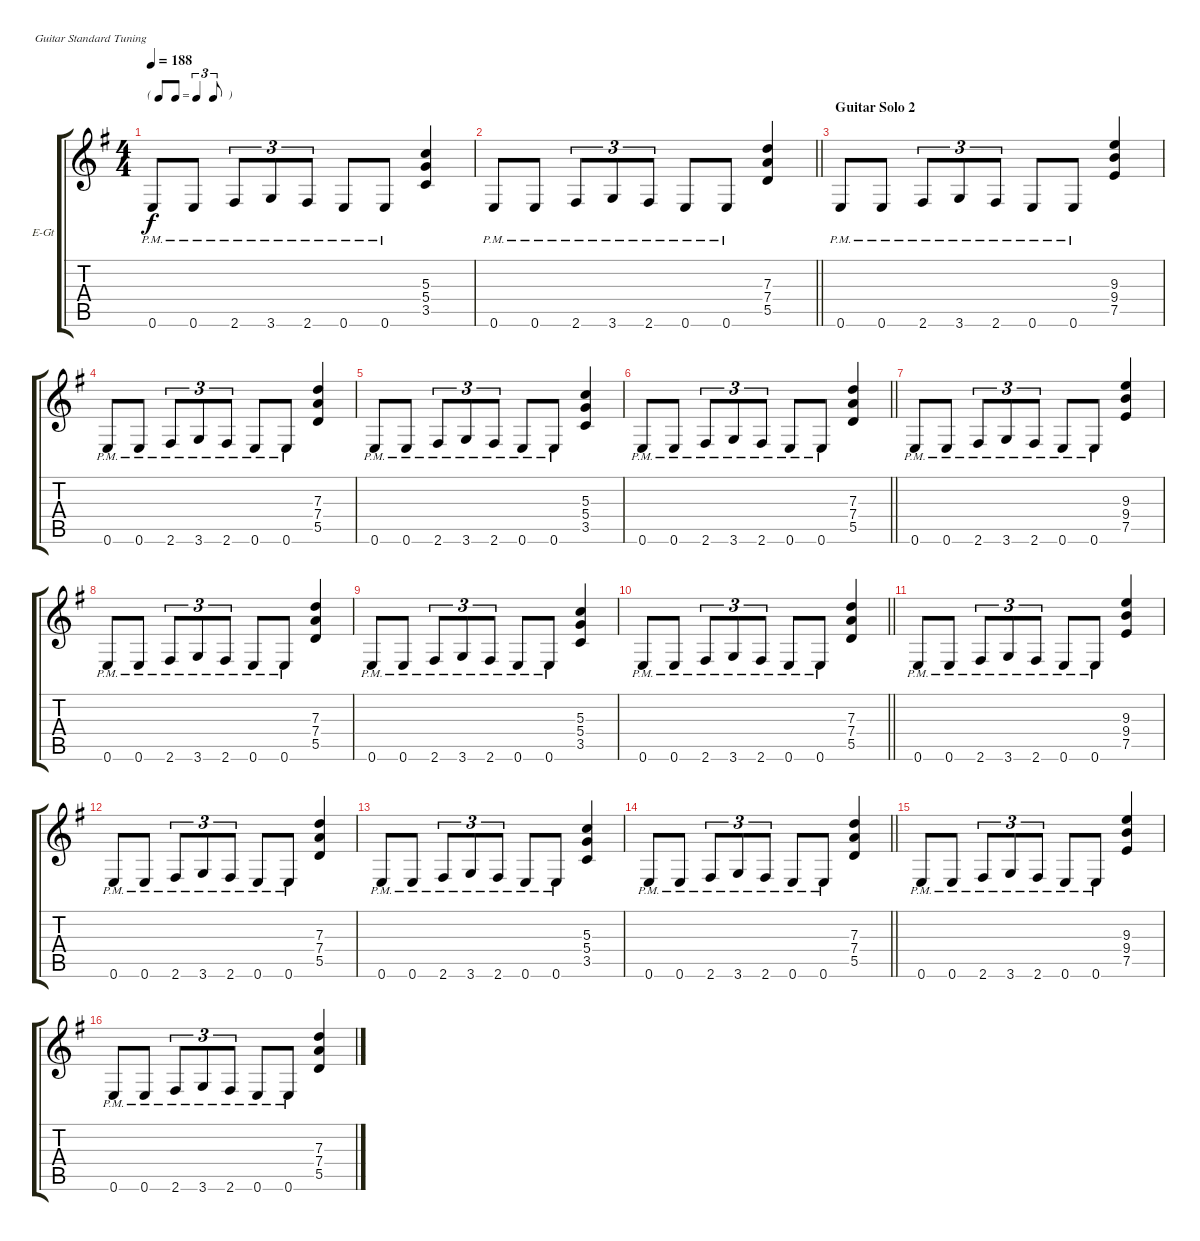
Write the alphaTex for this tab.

\bracketExtendMode groupsimilarinstruments
\firstSystemTrackNameOrientation horizontal
\otherSystemsTrackNameOrientation horizontal
\track ("Kirk Hammett" "E-Gt") {instrument distortionguitar}
\staff {score tabs}
\tuning (E4 B3 G3 D3 A2 E2)
\ts (4 4)
\tf triplet8th
\tempo 188
\clef g2
\ks g
0.6{pm}.8{dy f} 0.6{pm}.8 2.6{pm}.8{tu (3 2)} 3.6{pm}.8{tu (3 2)} 2.6{pm}.8{tu (3 2)} 0.6{pm}.8 0.6{pm}.8 (5.3 5.4 3.5).4 |
\barLineRight lightlight
0.6{pm}.8 0.6{pm}.8 2.6{pm}.8{tu (3 2)} 3.6{pm}.8{tu (3 2)} 2.6{pm}.8{tu (3 2)} 0.6{pm}.8 0.6{pm}.8 (7.3 7.4 5.5).4 |
\section ("" "Guitar Solo 2")
0.6{pm}.8 0.6{pm}.8 2.6{pm}.8{tu (3 2)} 3.6{pm}.8{tu (3 2)} 2.6{pm}.8{tu (3 2)} 0.6{pm}.8 0.6{pm}.8 (9.3 9.4 7.5).4 |
0.6{pm}.8 0.6{pm}.8 2.6{pm}.8{tu (3 2)} 3.6{pm}.8{tu (3 2)} 2.6{pm}.8{tu (3 2)} 0.6{pm}.8 0.6{pm}.8 (7.3 7.4 5.5).4 |
0.6{pm}.8 0.6{pm}.8 2.6{pm}.8{tu (3 2)} 3.6{pm}.8{tu (3 2)} 2.6{pm}.8{tu (3 2)} 0.6{pm}.8 0.6{pm}.8 (5.3 5.4 3.5).4 |
\barLineRight lightlight
0.6{pm}.8 0.6{pm}.8 2.6{pm}.8{tu (3 2)} 3.6{pm}.8{tu (3 2)} 2.6{pm}.8{tu (3 2)} 0.6{pm}.8 0.6{pm}.8 (7.3 7.4 5.5).4 |
0.6{pm}.8 0.6{pm}.8 2.6{pm}.8{tu (3 2)} 3.6{pm}.8{tu (3 2)} 2.6{pm}.8{tu (3 2)} 0.6{pm}.8 0.6{pm}.8 (9.3 9.4 7.5).4 |
0.6{pm}.8 0.6{pm}.8 2.6{pm}.8{tu (3 2)} 3.6{pm}.8{tu (3 2)} 2.6{pm}.8{tu (3 2)} 0.6{pm}.8 0.6{pm}.8 (7.3 7.4 5.5).4 |
0.6{pm}.8 0.6{pm}.8 2.6{pm}.8{tu (3 2)} 3.6{pm}.8{tu (3 2)} 2.6{pm}.8{tu (3 2)} 0.6{pm}.8 0.6{pm}.8 (5.3 5.4 3.5).4 |
\barLineRight lightlight
0.6{pm}.8 0.6{pm}.8 2.6{pm}.8{tu (3 2)} 3.6{pm}.8{tu (3 2)} 2.6{pm}.8{tu (3 2)} 0.6{pm}.8 0.6{pm}.8 (7.3 7.4 5.5).4 |
0.6{pm}.8 0.6{pm}.8 2.6{pm}.8{tu (3 2)} 3.6{pm}.8{tu (3 2)} 2.6{pm}.8{tu (3 2)} 0.6{pm}.8 0.6{pm}.8 (9.3 9.4 7.5).4 |
0.6{pm}.8 0.6{pm}.8 2.6{pm}.8{tu (3 2)} 3.6{pm}.8{tu (3 2)} 2.6{pm}.8{tu (3 2)} 0.6{pm}.8 0.6{pm}.8 (7.3 7.4 5.5).4 |
0.6{pm}.8 0.6{pm}.8 2.6{pm}.8{tu (3 2)} 3.6{pm}.8{tu (3 2)} 2.6{pm}.8{tu (3 2)} 0.6{pm}.8 0.6{pm}.8 (5.3 5.4 3.5).4 |
\barLineRight lightlight
0.6{pm}.8 0.6{pm}.8 2.6{pm}.8{tu (3 2)} 3.6{pm}.8{tu (3 2)} 2.6{pm}.8{tu (3 2)} 0.6{pm}.8 0.6{pm}.8 (7.3 7.4 5.5).4 |
0.6{pm}.8 0.6{pm}.8 2.6{pm}.8{tu (3 2)} 3.6{pm}.8{tu (3 2)} 2.6{pm}.8{tu (3 2)} 0.6{pm}.8 0.6{pm}.8 (9.3 9.4 7.5).4 |
0.6{pm}.8 0.6{pm}.8 2.6{pm}.8{tu (3 2)} 3.6{pm}.8{tu (3 2)} 2.6{pm}.8{tu (3 2)} 0.6{pm}.8 0.6{pm}.8 (7.3 7.4 5.5).4
